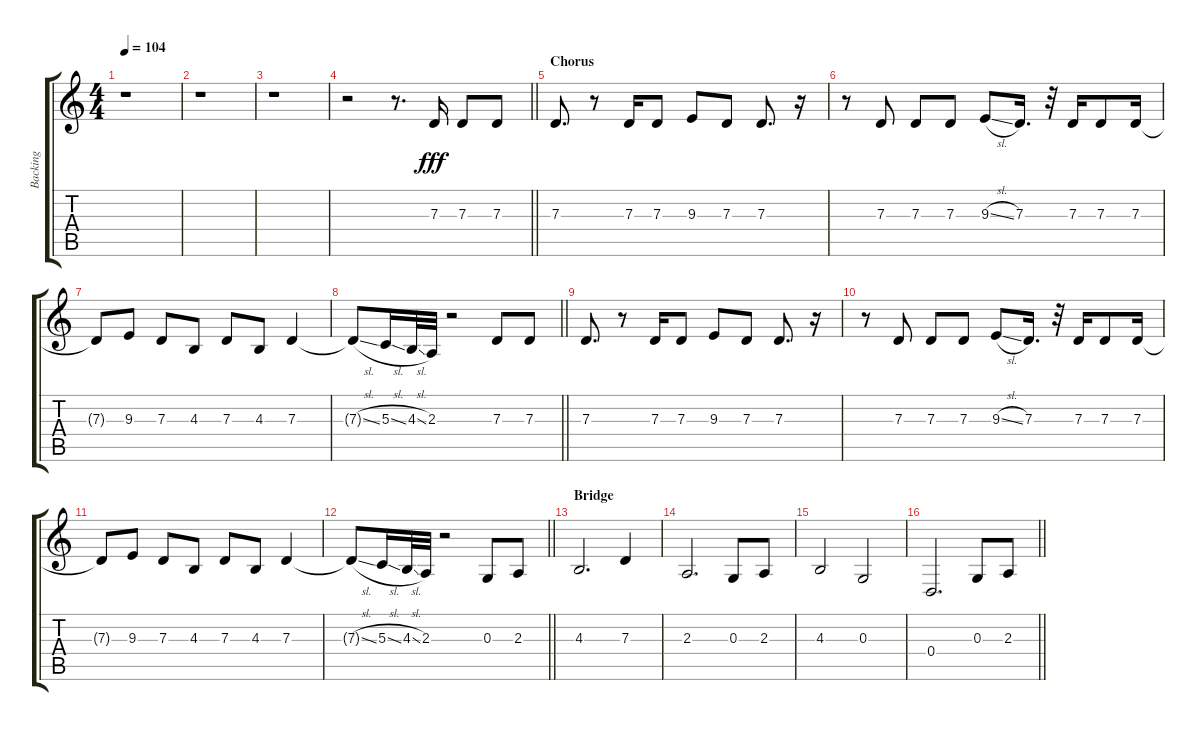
\track ("Backing" "Backing") {instrument sopranosax}
\staff {score tabs}
\tuning (E4 B3 G3 D3 A2 E2) {hide}
\ts (4 4)
\tempo 104
\clef g2
\ks c
r.1{dy fff} |
r.1 |
r.1 |
\barLineRight lightlight
r.2 r.8{d} 7.3.16 7.3.8 7.3.8 |
\section ("" "Chorus")
7.3.8{d} r.8 7.3.16 7.3.8 9.3.8 7.3.8 7.3.8{d} r.16 |
r.8 7.3.8 7.3.8 7.3.8 9.3{sl}.8 7.3.16{d} r.32 7.3.16 7.3.8 7.3.16 |
7.3{t}.8 9.3.8 7.3.8 4.3.8 7.3.8 4.3.8 7.3.4 |
\barLineRight lightlight
7.3{sl t}.8 5.3{sl}.16 4.3{sl}.32 2.3.32 r.2 7.3.8 7.3.8 |
7.3.8{d} r.8 7.3.16 7.3.8 9.3.8 7.3.8 7.3.8{d} r.16 |
r.8 7.3.8 7.3.8 7.3.8 9.3{sl}.8 7.3.16{d} r.32 7.3.16 7.3.8 7.3.16 |
7.3{t}.8 9.3.8 7.3.8 4.3.8 7.3.8 4.3.8 7.3.4 |
\barLineRight lightlight
7.3{sl t}.8 5.3{sl}.16 4.3{sl}.32 2.3.32 r.2 0.3.8 2.3.8 |
\section ("" "Bridge")
4.3.2{d} 7.3.4 |
2.3.2{d} 0.3.8 2.3.8 |
4.3.2 0.3.2 |
\barLineRight lightlight
0.4.2{d} 0.3.8 2.3.8
